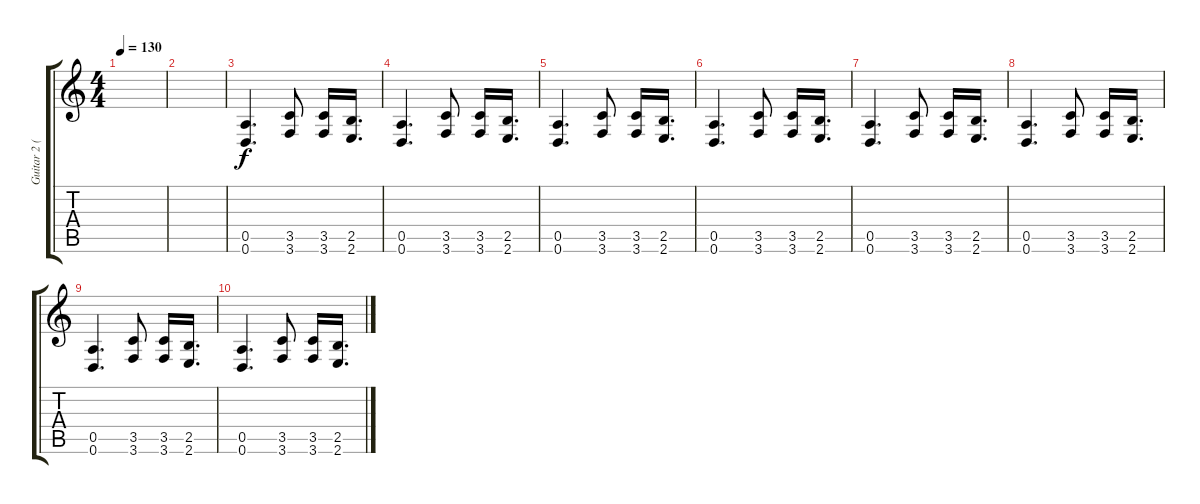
\track ("Guitar 2 (Drop D)" "Guitar 2 (") {instrument overdrivenguitar}
\staff {score tabs}
\tuning (E4 B3 G3 D3 A2 D2) {hide}
\ts (4 4)
\tempo 130
\clef g2
\ks c
|
|
(0.5 0.6).4{d} (3.5 3.6).8 (3.5 3.6).16 (2.5 2.6).16{d} |
(0.5 0.6).4{d} (3.5 3.6).8 (3.5 3.6).16 (2.5 2.6).16{d} |
(0.5 0.6).4{d} (3.5 3.6).8 (3.5 3.6).16 (2.5 2.6).16{d} |
(0.5 0.6).4{d} (3.5 3.6).8 (3.5 3.6).16 (2.5 2.6).16{d} |
(0.5 0.6).4{d} (3.5 3.6).8 (3.5 3.6).16 (2.5 2.6).16{d} |
(0.5 0.6).4{d} (3.5 3.6).8 (3.5 3.6).16 (2.5 2.6).16{d} |
(0.5 0.6).4{d} (3.5 3.6).8 (3.5 3.6).16 (2.5 2.6).16{d} |
(0.5 0.6).4{d} (3.5 3.6).8 (3.5 3.6).16 (2.5 2.6).16{d}
